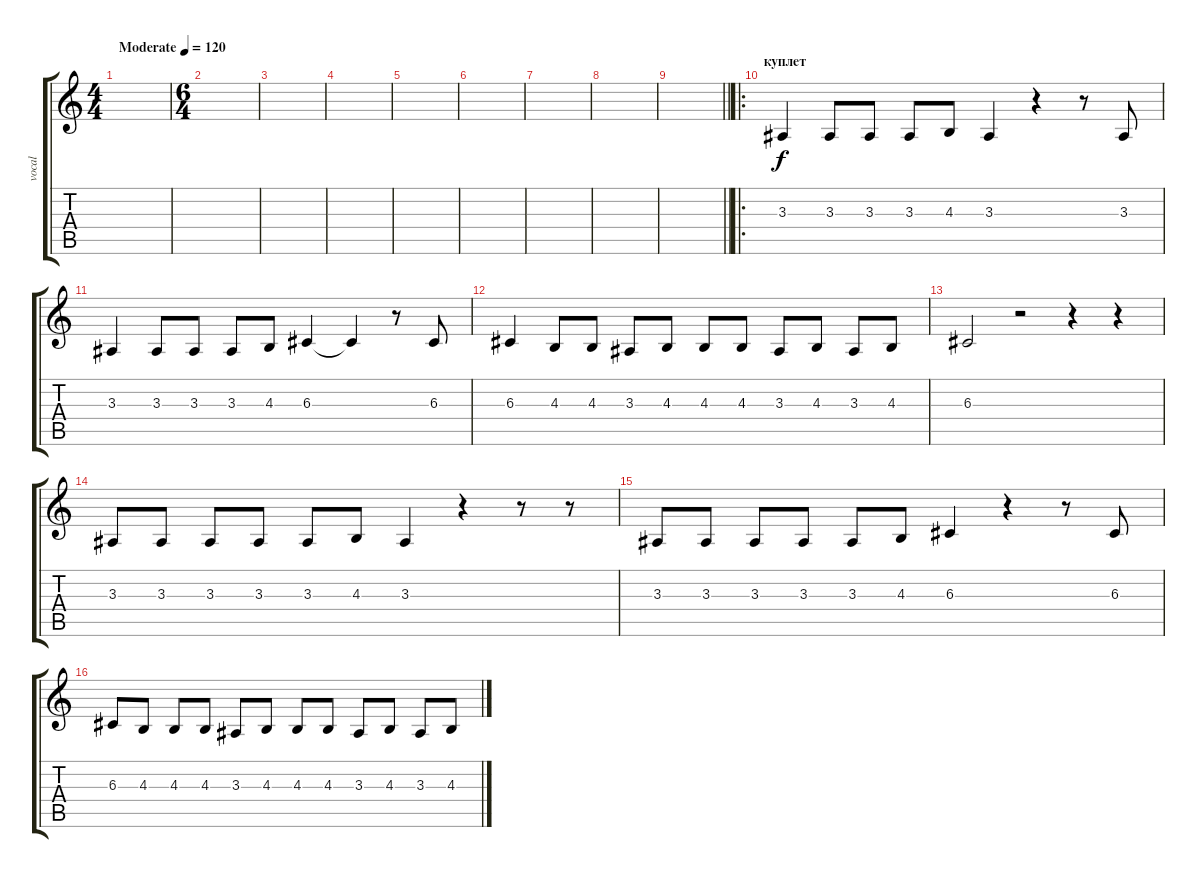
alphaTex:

\track ("vocal" "vocal") {mute instrument violin}
\staff {score tabs}
\tuning (E4 B3 G3 D3 A2 E2) {hide}
\ts (4 4)
\tempo (120 "Moderate")
\clef g2
\ks c
|
\ts (6 4)
|
|
|
|
|
|
|
\barLineRight lightlight
|
\ro
\section ("" "куплет")
3.3.4 3.3.8 3.3.8 3.3.8 4.3.8 3.3.4 r.4 r.8 3.3.8 |
3.3.4 3.3.8 3.3.8 3.3.8 4.3.8 6.3.4 6.3{t}.4 r.8 6.3.8 |
6.3.4 4.3.8 4.3.8 3.3.8 4.3.8 4.3.8 4.3.8 3.3.8 4.3.8 3.3.8 4.3.8 |
6.3.2 r.2 r.4 r.4 |
3.3.8 3.3.8 3.3.8 3.3.8 3.3.8 4.3.8 3.3.4 r.4 r.8 r.8 |
3.3.8 3.3.8 3.3.8 3.3.8 3.3.8 4.3.8 6.3.4 r.4 r.8 6.3.8 |
6.3.8 4.3.8 4.3.8 4.3.8 3.3.8 4.3.8 4.3.8 4.3.8 3.3.8 4.3.8 3.3.8 4.3.8
